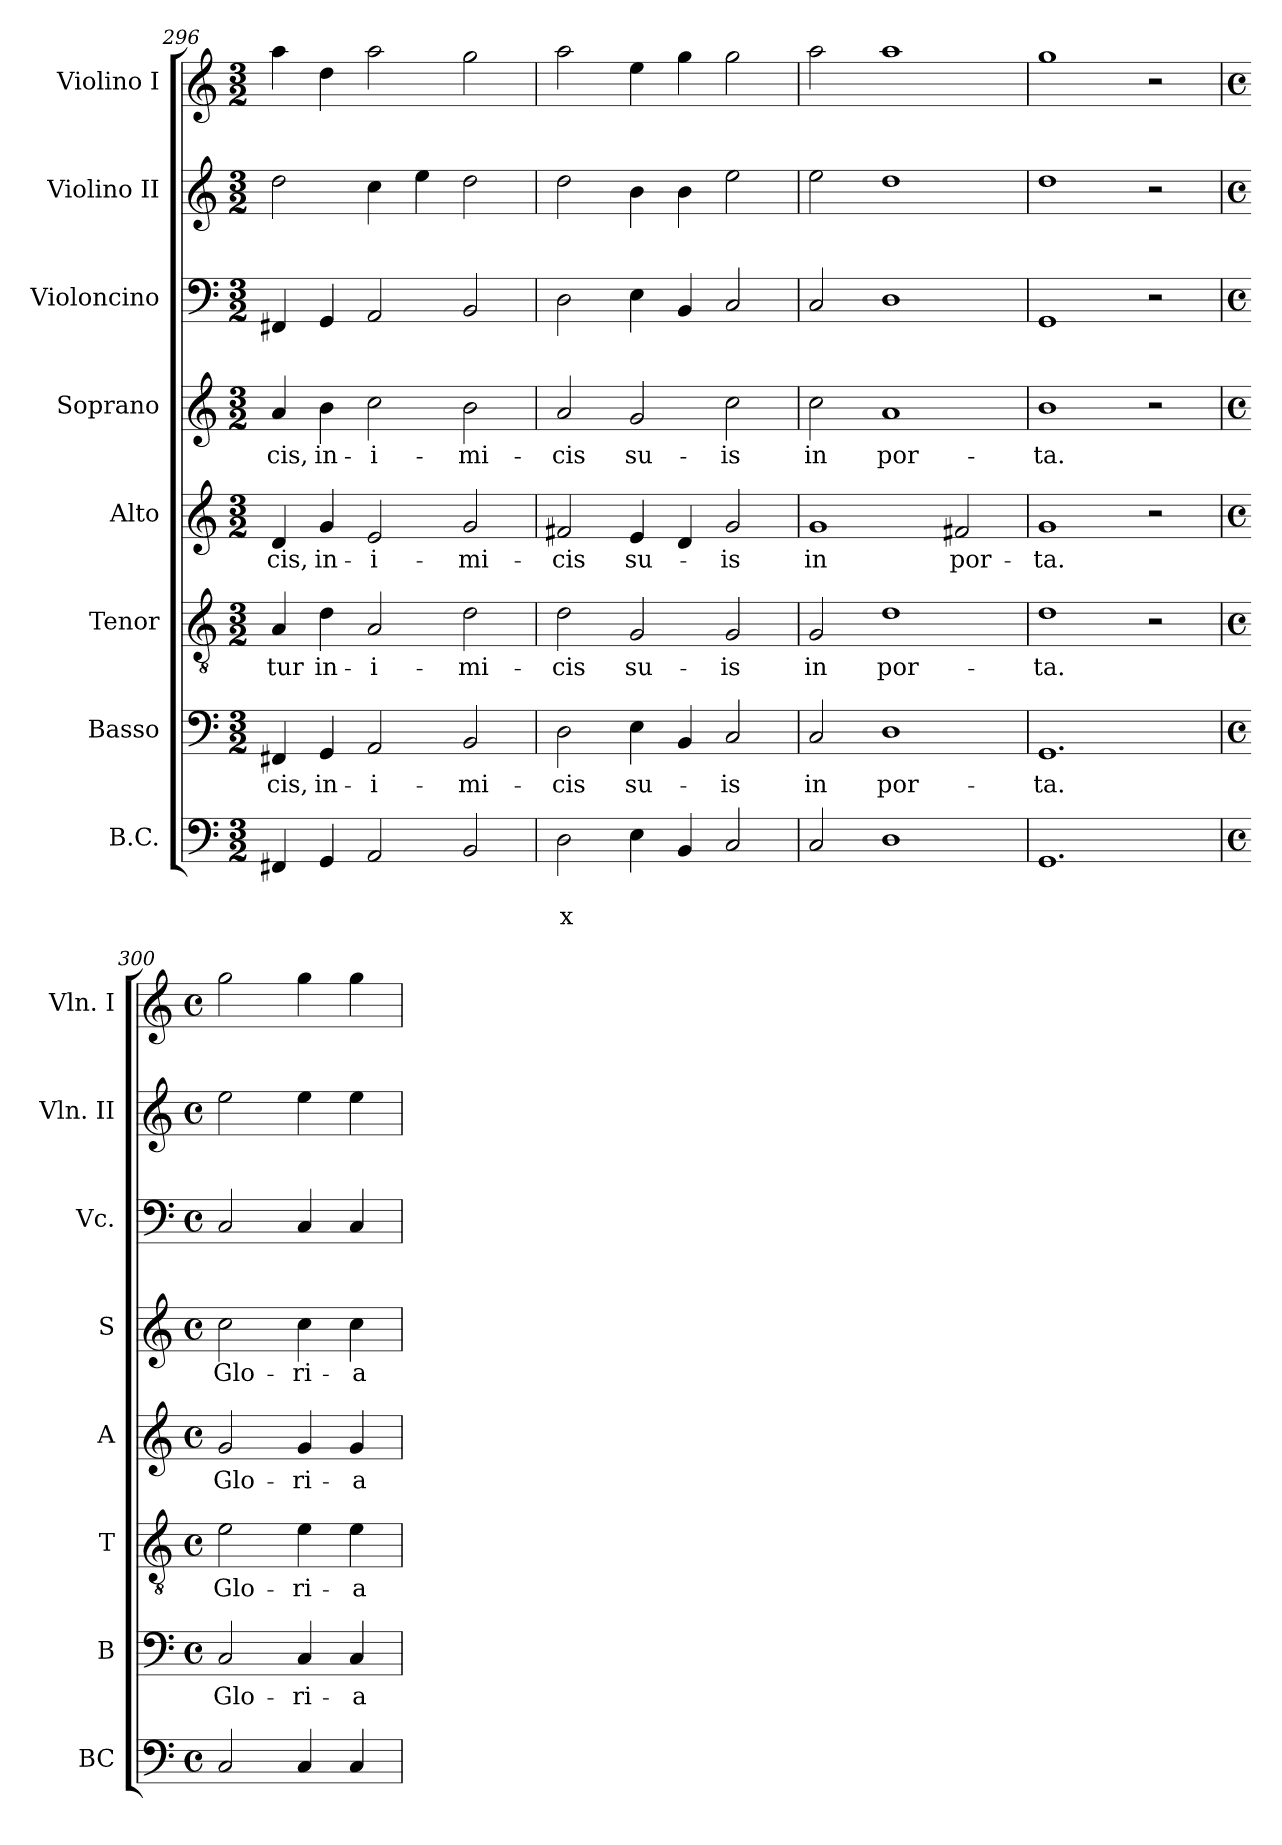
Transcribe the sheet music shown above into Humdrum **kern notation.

**kern	**text	**text	**kern	**text	**kern	**text	**kern	**text	**kern	**text	**kern	**kern	**kern
*part8	*part8	*part8	*part7	*part7	*part6	*part6	*part5	*part5	*part4	*part4	*part3	*part2	*part1
*staff8	*staff8	*staff8	*staff7	*staff7	*staff6	*staff6	*staff5	*staff5	*staff4	*staff4	*staff3	*staff2	*staff1
*I"B.C.	*	*	*I"Basso	*	*I"Tenor	*	*I"Alto	*	*I"Soprano	*	*I"Violoncino	*I"Violino II	*I"Violino I
*I'BC	*	*	*I'B	*	*I'T	*	*I'A	*	*I'S	*	*I'Vc.	*I'Vln. II	*I'Vln. I
*clefF4	*	*	*clefF4	*	*clefGv2	*	*clefG2	*	*clefG2	*	*clefF4	*clefG2	*clefG2
*k[]	*	*	*k[]	*	*k[]	*	*k[]	*	*k[]	*	*k[]	*k[]	*k[]
*C:	*	*	*C:	*	*C:	*	*C:	*	*C:	*	*C:	*C:	*C:
*M3/2	*	*	*M3/2	*	*M3/2	*	*M3/2	*	*M3/2	*	*M3/2	*M3/2	*M3/2
=296	=296	=296	=296	=296	=296	=296	=296	=296	=296	=296	=296	=296	=296
!	!	!	!	!LO:LY:b	!	!LO:LY:b	!	!LO:LY:b	!	!LO:LY:b	!	!	!
4FF#X/	.	.	4FF#X/	-cis,	4A/	-tur	4d/	-cis,	4a/	-cis,	4FF#X/	2dd\	4aa\
!	!	!	!	!LO:LY:b	!	!LO:LY:b	!	!LO:LY:b	!	!LO:LY:b	!	!	!
4GG/	.	.	4GG/	in-	4d\	in-	4g/	in-	4b\	in-	4GG/	.	4dd\
!	!	!	!	!LO:LY:b	!	!LO:LY:b	!	!LO:LY:b	!	!LO:LY:b	!	!	!
2AA/	.	.	2AA/	-i-	2A/	-i-	2e/	-i-	2cc\	-i-	2AA/	4cc\	2aa\
.	.	.	.	.	.	.	.	.	.	.	.	4ee\	.
!	!	!	!	!LO:LY:b	!	!LO:LY:b	!	!LO:LY:b	!	!LO:LY:b	!	!	!
2BB/	.	.	2BB/	-mi-	2d\	-mi-	2g/	-mi-	2b\	-mi-	2BB/	2dd\	2gg\
=297	=297	=297	=297	=297	=297	=297	=297	=297	=297	=297	=297	=297	=297
!	!	!LO:LY:b	!	!LO:LY:b	!	!LO:LY:b	!	!LO:LY:b	!	!LO:LY:b	!	!	!
2D\	.	x	2D\	-cis	2d\	-cis	2f#X/	-cis	2a/	-cis	2D\	2dd\	2aa\
!	!	!	!	!LO:LY:b	!	!LO:LY:b	!	!LO:LY:b	!	!LO:LY:b	!	!	!
4E\	.	.	4E\	su-	2G/	su-	4e/	su-	2g/	su-	4E\	4b\	4ee\
4BB/	.	.	4BB/	.	.	.	4d/	.	.	.	4BB/	4b\	4gg\
!	!	!	!	!LO:LY:b	!	!LO:LY:b	!	!LO:LY:b	!	!LO:LY:b	!	!	!
2C/	.	.	2C/	-is	2G/	-is	2g/	-is	2cc\	-is	2C/	2ee\	2gg\
=298	=298	=298	=298	=298	=298	=298	=298	=298	=298	=298	=298	=298	=298
!	!	!	!	!LO:LY:b	!	!LO:LY:b	!	!LO:LY:b	!	!LO:LY:b	!	!	!
2C/	.	.	2C/	in	2G/	in	1g	in	2cc\	in	2C/	2ee\	2aa\
!	!	!	!	!LO:LY:b	!	!LO:LY:b	!	!	!	!LO:LY:b	!	!	!
1D	.	.	1D	por-	1d	por-	.	.	1a	por-	1D	1dd	1aa
!	!	!	!	!	!	!	!	!LO:LY:b	!	!	!	!	!
.	.	.	.	.	.	.	2f#X/	por-	.	.	.	.	.
=299	=299	=299	=299	=299	=299	=299	=299	=299	=299	=299	=299	=299	=299
!	!	!	!	!LO:LY:b	!	!LO:LY:b	!	!LO:LY:b	!	!LO:LY:b	!	!	!
1.GG	.	.	1.GG	-ta.	1d	-ta.	1g	-ta.	1b	-ta.	1GG	1dd	1gg
.	.	.	.	.	2r	.	2r	.	2r	.	2r	2r	2r
!!LO:PB:g=z
=300	=300	=300	=300	=300	=300	=300	=300	=300	=300	=300	=300	=300	=300
*M4/4	*	*	*M4/4	*	*M4/4	*	*M4/4	*	*M4/4	*	*M4/4	*M4/4	*M4/4
*met(c)	*	*	*met(c)	*	*met(c)	*	*met(c)	*	*met(c)	*	*met(c)	*met(c)	*met(c)
!	!	!	!	!LO:LY:b	!	!LO:LY:b	!	!LO:LY:b	!	!LO:LY:b	!	!	!
2C/	.	.	2C/	Glo-	2e\	Glo-	2g/	Glo-	2cc\	Glo-	2C/	2ee\	2gg\
!	!	!	!	!LO:LY:b	!	!LO:LY:b	!	!LO:LY:b	!	!LO:LY:b	!	!	!
4C/	.	.	4C/	-ri-	4e\	-ri-	4g/	-ri-	4cc\	-ri-	4C/	4ee\	4gg\
!	!	!	!	!LO:LY:b	!	!LO:LY:b	!	!LO:LY:b	!	!LO:LY:b	!	!	!
4C/	.	.	4C/	-a	4e\	-a	4g/	-a	4cc\	-a	4C/	4ee\	4gg\
=	=	=	=	=	=	=	=	=	=	=	=	=	=
*-	*-	*-	*-	*-	*-	*-	*-	*-	*-	*-	*-	*-	*-
